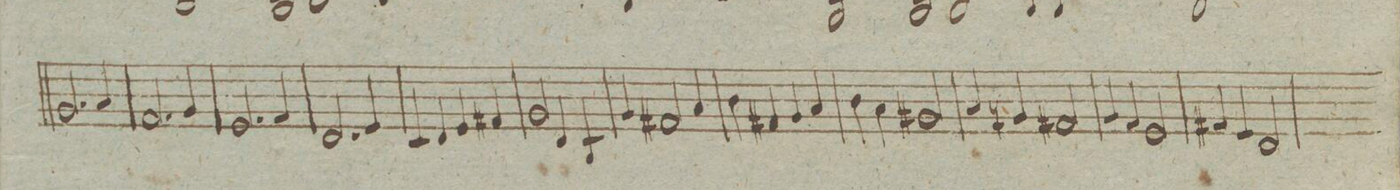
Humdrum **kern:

**kern	**dynam
*I"Violino 2do	*
*clefG2	*
*k[]	*
*met(c|)	*
*M2/2	*
2.g/	.
4a/	.
=143	=143
2.f/	.
4g/	.
=144	=144
2.e/	.
4f/	.
=145	=145
2.d/	.
4e/	.
=146	=146
4c/	.
4d/	.
4e/	.
4f#X/	.
=147	=147
2g/	.
4d/	.
4B/	.
=148	=148
4g/	.
2f#X/	.
4a/	.
=149	=149
4b\	.
4f#X/	.
4g/	.
4a/	.
=150	=150
4b\	.
4a\	.
2g#X/	.
=151	=151
4a/	.
4gn/	.
2f#X/	.
=152	=152
4g/	.
4f/	.
2e/	.
=153	=153
4f#X/	.
4e/	.
2d/	.
=154	=154
*-	*-
